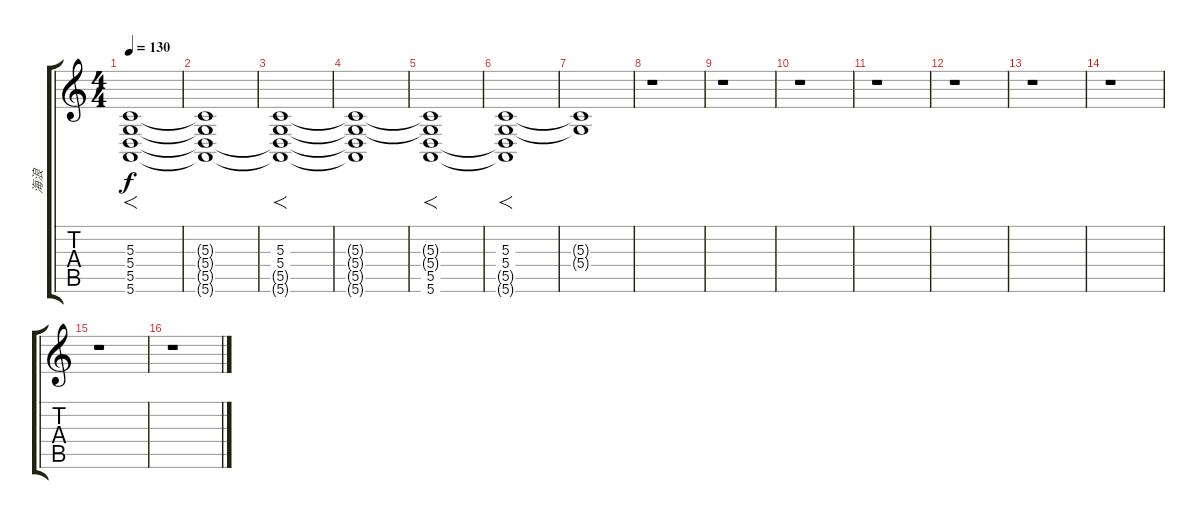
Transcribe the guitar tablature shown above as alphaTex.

\track ("海浪" "海浪") {instrument seashore}
\staff {score tabs}
\tuning (E4 B3 G3 D3 A2 E2) {hide}
\ts (4 4)
\tempo 130
\clef g2
\ks c
(5.3 5.4 5.5 5.6).1{f dy f instrument seashore} |
(5.3{t} 5.4{t} 5.5{t} 5.6{t}).1 |
(5.3 5.4 5.5{t} 5.6{t}).1{f} |
(5.3{t} 5.4{t} 5.5{t} 5.6{t}).1 |
(5.3{t} 5.4{t} 5.5 5.6).1{f} |
(5.3 5.4 5.5{t} 5.6{t}).1{f} |
(5.3{t} 5.4{t}).1 |
r.1 |
r.1 |
r.1 |
r.1 |
r.1 |
r.1 |
r.1 |
r.1 |
r.1
